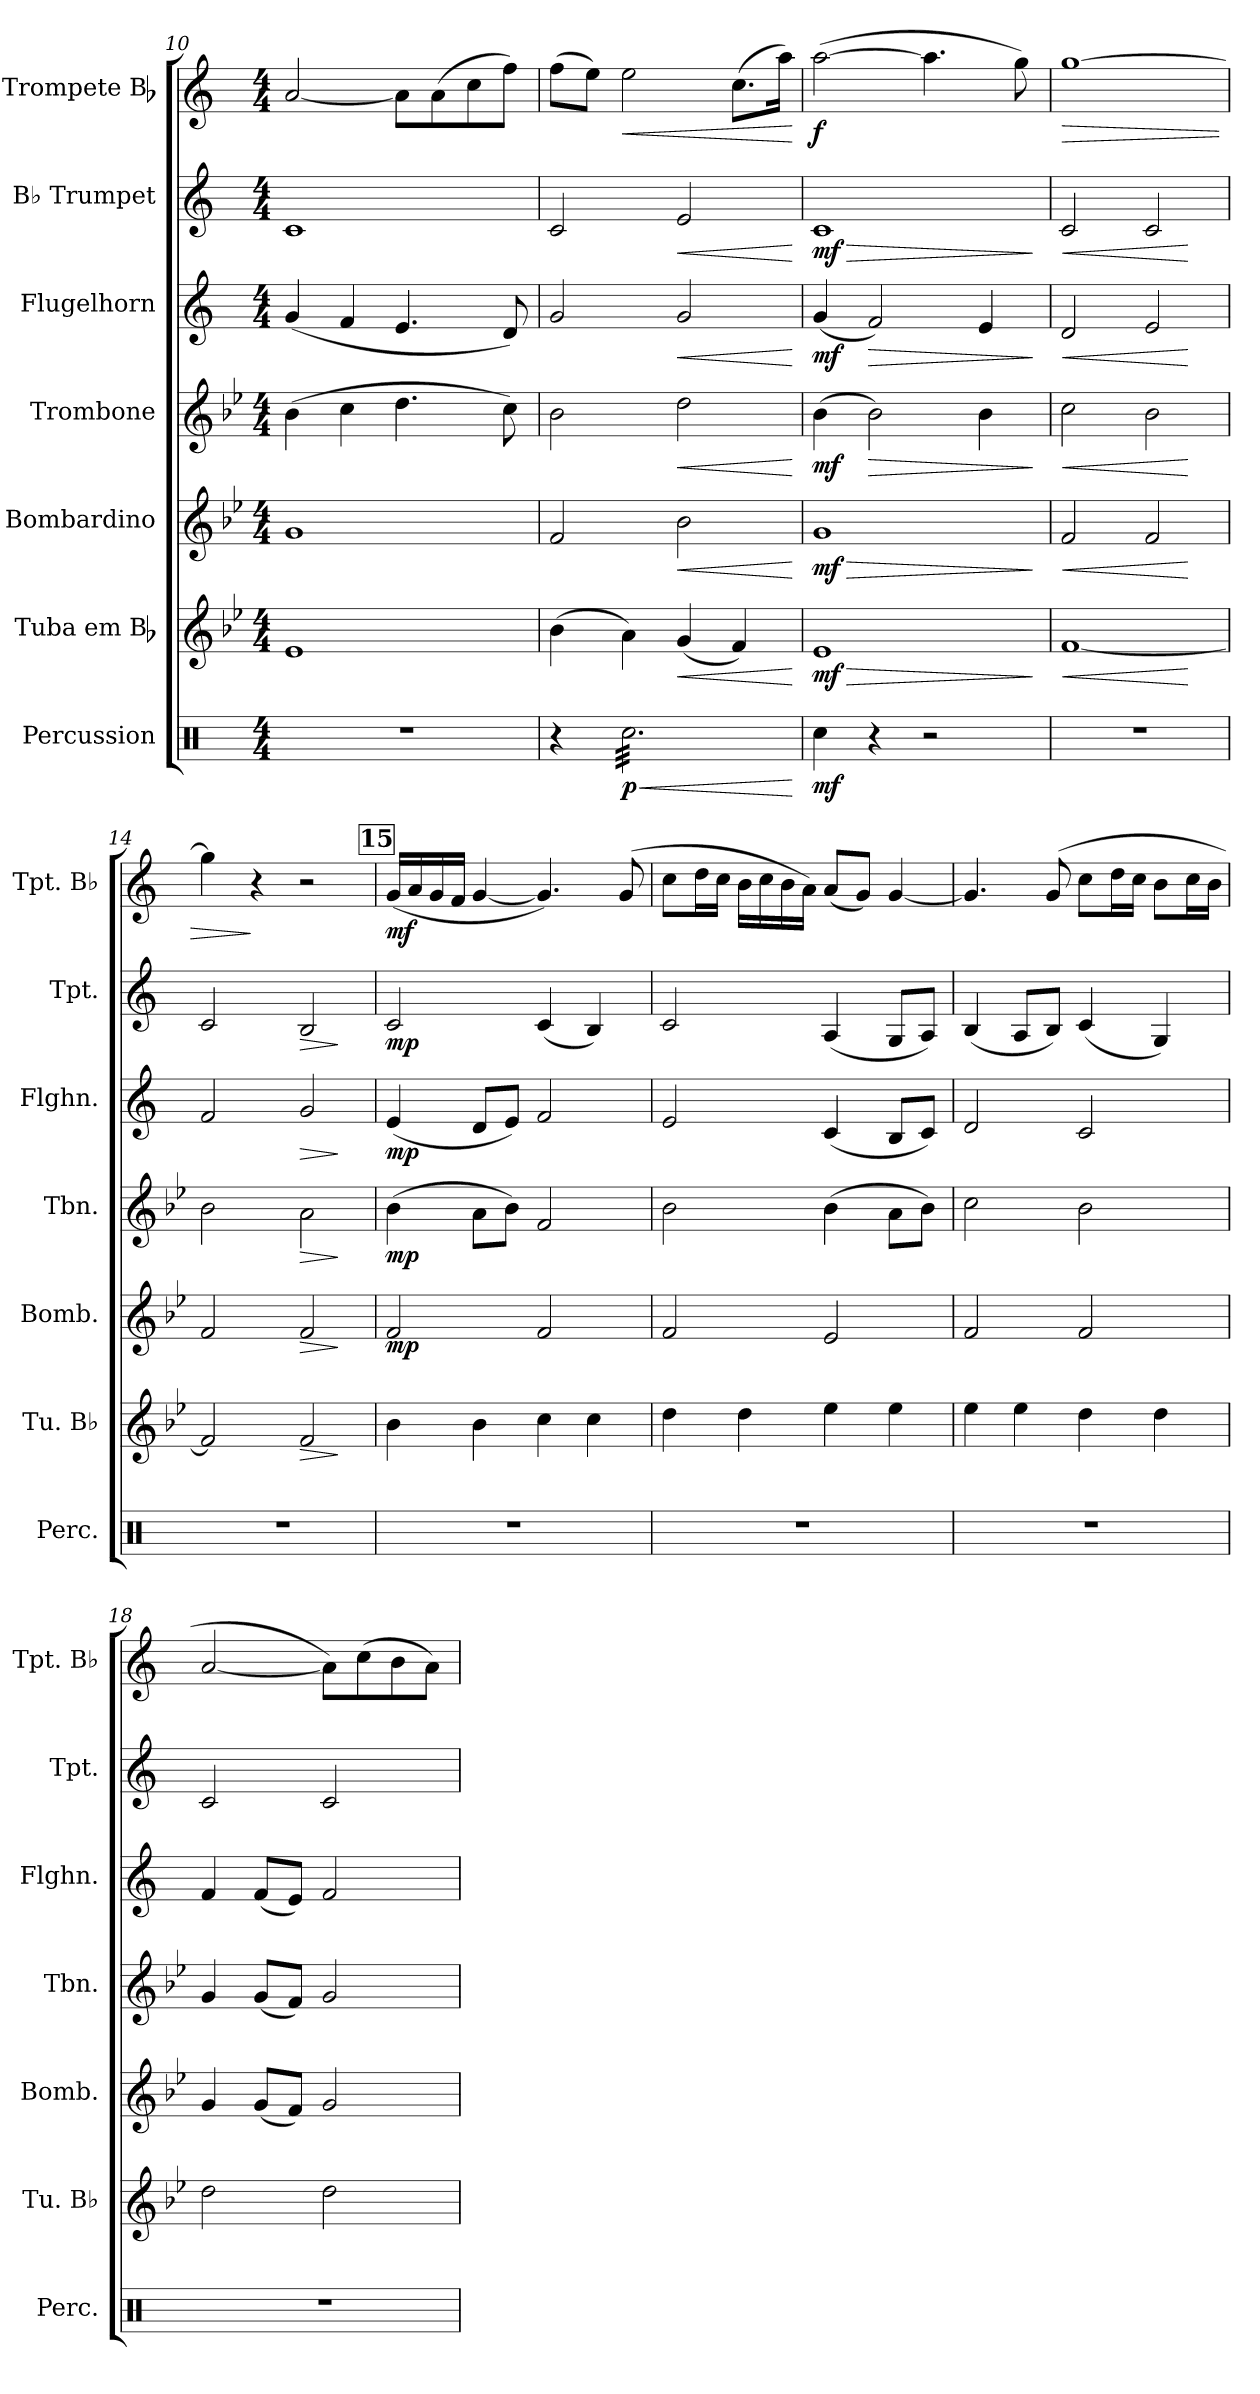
**kern	**dynam	**kern	**dynam	**kern	**dynam	**kern	**dynam	**kern	**dynam	**kern	**dynam	**kern	**dynam
*part7	*part7	*part6	*part6	*part5	*part5	*part4	*part4	*part3	*part3	*part2	*part2	*part1	*part1
*staff7	*staff7	*staff6	*staff6	*staff5	*staff5	*staff4	*staff4	*staff3	*staff3	*staff2	*staff2	*staff1	*staff1
*I"Percussion	*	*I"Tuba em Bb	*	*I"Bombardino	*	*I"Trombone	*	*I"Flugelhorn	*	*I"B♭ Trumpet	*	*I"Trompete Bb	*
*I'Perc.	*	*I'Tu. Bb	*	*I'Bomb.	*	*I'Tbn.	*	*I'Flghn.	*	*I'Tpt.	*	*I'Tpt. Bb	*
*clefX	*	*clefG2	*	*clefG2	*	*clefG2	*	*clefG2	*	*clefG2	*	*clefG2	*
*	*	*ITrd15c26	*	*ITrd8c14	*	*ITrd8c14	*	*ITrd1c2	*	*ITrd1c2	*	*ITrd1c2	*
*k[]	*	*k[b-e-]	*	*k[b-e-]	*	*k[b-e-]	*	*k[b-e-]	*	*k[b-e-]	*	*k[b-e-]	*
*M4/4	*	*M4/4	*	*M4/4	*	*M4/4	*	*M4/4	*	*M4/4	*	*M4/4	*
=10	=10	=10	=10	=10	=10	=10	=10	=10	=10	=10	=10	=10	=10
1r	.	1EE-	.	1G	.	(4B-\	.	(4f/	.	1B-	.	[2g/	.
.	.	.	.	.	.	4c\	.	4e-/	.	.	.	.	.
.	.	.	.	.	.	4.d\	.	4.d/	.	.	.	8g\L]	.
.	.	.	.	.	.	.	.	.	.	.	.	(8g\	.
.	.	.	.	.	.	.	.	.	.	.	.	8b-\	.
.	.	.	.	.	.	8c\)	.	8c/)	.	.	.	8ee-\J)	.
=11	=11	=11	=11	=11	=11	=11	=11	=11	=11	=11	=11	=11	=11
4r	.	(4BB-\	.	2F/	.	2B-\	.	2f/	.	2B-/	.	(8ee-\L	.
.	.	.	.	.	.	.	.	.	.	.	.	8dd\J)	.
!	!LO:HP:b	!	!	!	!	!	!	!	!	!	!	!	!LO:HP:b
!	!LO:DY:n=1:b	!	!	!	!	!	!	!	!	!	!	!	!
*tremolo	*	*	*	*	*	*	*	*	*	*	*	*	*
(32Rcc\LLL	< p	4AA\)	.	.	.	.	.	.	.	.	.	2dd\	<
(32Rcc\	.	.	.	.	.	.	.	.	.	.	.	.	.
(32Rcc\	.	.	.	.	.	.	.	.	.	.	.	.	.
(32Rcc\	.	.	.	.	.	.	.	.	.	.	.	.	.
(32Rcc\	.	.	.	.	.	.	.	.	.	.	.	.	.
(32Rcc\	.	.	.	.	.	.	.	.	.	.	.	.	.
(32Rcc\	.	.	.	.	.	.	.	.	.	.	.	.	.
(32Rcc\	.	.	.	.	.	.	.	.	.	.	.	.	.
!	!	!	!LO:HP:b	!	!LO:HP:b	!	!LO:HP:b	!	!LO:HP:b	!	!LO:HP:b	!	!
(32Rcc\	.	(4GG/	<	2B-\	<	2d\	<	2f/	<	2d/	<	.	.
(32Rcc\	.	.	.	.	.	.	.	.	.	.	.	.	.
(32Rcc\	.	.	.	.	.	.	.	.	.	.	.	.	.
(32Rcc\	.	.	.	.	.	.	.	.	.	.	.	.	.
(32Rcc\	.	.	.	.	.	.	.	.	.	.	.	.	.
(32Rcc\	.	.	.	.	.	.	.	.	.	.	.	.	.
(32Rcc\	.	.	.	.	.	.	.	.	.	.	.	.	.
(32Rcc\	.	.	.	.	.	.	.	.	.	.	.	.	.
(32Rcc\	.	4FF/)	.	.	.	.	.	.	.	.	.	(8.b-\L	.
(32Rcc\	.	.	.	.	.	.	.	.	.	.	.	.	.
(32Rcc\	.	.	.	.	.	.	.	.	.	.	.	.	.
(32Rcc\	.	.	.	.	.	.	.	.	.	.	.	.	.
(32Rcc\	.	.	.	.	.	.	.	.	.	.	.	.	.
(32Rcc\	.	.	.	.	.	.	.	.	.	.	.	.	.
(32Rcc\	.	.	.	.	.	.	.	.	.	.	.	16gg\Jk)	.
(32Rcc\JJJ	.	.	.	.	.	.	.	.	.	.	.	.	.
*Xtremolo	*	*	*	*	*	*	*	*	*	*	*	*	*
.	[	.	[	.	[	.	[	.	[	.	[	.	[
=12	=12	=12	=12	=12	=12	=12	=12	=12	=12	=12	=12	=12	=12
!	!LO:DY:b	!	!LO:HP:b	!	!LO:HP:b	!	!	!	!	!	!LO:HP:b	!	!
!	!	!	!LO:DY:n=1:b	!	!LO:DY:n=1:b	!	!LO:DY:b	!	!LO:DY:b	!	!LO:DY:n=1:b	!	!LO:DY:b
4Rcc\)	mf	1EE-	> mf	1G	> mf	(4B-\	mf	(4f/	mf	1B-	> mf	([2gg\	f
!	!	!	!	!	!	!	!LO:HP:b	!	!LO:HP:b	!	!	!	!
4r	.	.	.	.	.	2B-\)	>	2e-/)	>	.	.	.	.
2r	.	.	.	.	.	.	.	.	.	.	.	4.gg\]	.
.	.	.	.	.	.	4B-\	.	4d/	.	.	.	.	.
.	.	.	.	.	.	.	.	.	.	.	.	8ff\)	.
.	.	.	]	.	]	.	]	.	]	.	]	.	.
=13	=13	=13	=13	=13	=13	=13	=13	=13	=13	=13	=13	=13	=13
!	!	!	!LO:HP:b	!	!LO:HP:b	!	!LO:HP:b	!	!LO:HP:b	!	!LO:HP:b	!	!LO:HP:b
1r	.	[1FF	<	2F/	<	2c\	<	2c/	<	2B-/	<	[1ff	>
.	.	.	.	2F/	.	2B-\	.	2d/	.	2B-/	.	.	.
.	.	.	[	.	[	.	[	.	[	.	[	.	.
=14	=14	=14	=14	=14	=14	=14	=14	=14	=14	=14	=14	=14	=14
1r	.	2FF/]	.	2F/	.	2B-\	.	2e-/	.	2B-/	.	4ff\]	.
.	.	.	.	.	.	.	.	.	.	.	.	4r	]
!	!	!	!LO:HP:b	!	!LO:HP:b	!	!LO:HP:b	!	!LO:HP:b	!	!LO:HP:b	!	!
.	.	2FF/	>	2F/	>	2A\	>	2f/	>	2A/	>	2r	.
.	.	.	]	.	]	.	]	.	]	.	]	.	.
!!LO:REH:place=s1:a:B:fs=13:t=15
=15	=15	=15	=15	=15	=15	=15	=15	=15	=15	=15	=15	=15	=15
!	!	!	!LO:DY:b	!	!LO:DY:b	!	!LO:DY:b	!	!LO:DY:b	!	!LO:DY:b	!	!LO:DY:b
1r	.	4BB-\	other-dynamics	2F/	mp	(4B-\	mp	(4d/	mp	2B-/	mp	(16f/LL	mf
.	.	.	.	.	.	.	.	.	.	.	.	16g/	.
.	.	.	.	.	.	.	.	.	.	.	.	16f/	.
.	.	.	.	.	.	.	.	.	.	.	.	16e-/JJ	.
.	.	4BB-\	.	.	.	8A\L	.	8c/L	.	.	.	[4f/	.
.	.	.	.	.	.	8B-\J)	.	8d/J)	.	.	.	.	.
.	.	4C\	.	2F/	.	2F/	.	2e-/	.	(4B-/	.	4.f/])	.
.	.	4C\	.	.	.	.	.	.	.	4A/)	.	.	.
.	.	.	.	.	.	.	.	.	.	.	.	(>8f/	.
!!LO:PB:g=z
=16	=16	=16	=16	=16	=16	=16	=16	=16	=16	=16	=16	=16	=16
1r	.	4D\	.	2F/	.	2B-\	.	2d/	.	2B-/	.	8b-\L	.
.	.	.	.	.	.	.	.	.	.	.	.	16cc\L	.
.	.	.	.	.	.	.	.	.	.	.	.	16b-\JJ	.
.	.	4D\	.	.	.	.	.	.	.	.	.	16a\LL	.
.	.	.	.	.	.	.	.	.	.	.	.	16b-\	.
.	.	.	.	.	.	.	.	.	.	.	.	16a\	.
.	.	.	.	.	.	.	.	.	.	.	.	16g\JJ)	.
.	.	4E-\	.	2E-/	.	(4B-\	.	(4B-/	.	(4G/	.	(8g/L	.
.	.	.	.	.	.	.	.	.	.	.	.	8f/J)	.
.	.	4E-\	.	.	.	8A\L	.	8A/L	.	8F/L	.	[4f/	.
.	.	.	.	.	.	8B-\J)	.	8B-/J)	.	8G/J)	.	.	.
=17	=17	=17	=17	=17	=17	=17	=17	=17	=17	=17	=17	=17	=17
1r	.	4E-\	.	2F/	.	2c\	.	2c/	.	(4A/	.	4.f/]	.
.	.	4E-\	.	.	.	.	.	.	.	8G/L	.	.	.
.	.	.	.	.	.	.	.	.	.	8A/J)	.	(8f/	.
.	.	4D\	.	2F/	.	2B-\	.	2B-/	.	(4B-/	.	8b-\L	.
.	.	.	.	.	.	.	.	.	.	.	.	16cc\L	.
.	.	.	.	.	.	.	.	.	.	.	.	16b-\JJ	.
.	.	4D\	.	.	.	.	.	.	.	4F/)	.	8a\L	.
.	.	.	.	.	.	.	.	.	.	.	.	16b-\L	.
.	.	.	.	.	.	.	.	.	.	.	.	16a\JJ	.
=18	=18	=18	=18	=18	=18	=18	=18	=18	=18	=18	=18	=18	=18
1r	.	2D\	.	4G/	.	4G/	.	4e-/	.	2B-/	.	[2g/	.
.	.	.	.	(8G/L	.	(8G/L	.	(8e-/L	.	.	.	.	.
.	.	.	.	8F/J)	.	8F/J)	.	8d/J)	.	.	.	.	.
.	.	2D\	.	2G/	.	2G/	.	2e-/	.	2B-/	.	8g\L])	.
.	.	.	.	.	.	.	.	.	.	.	.	(8b-\	.
.	.	.	.	.	.	.	.	.	.	.	.	8a\	.
.	.	.	.	.	.	.	.	.	.	.	.	8g\J)	.
=	=	=	=	=	=	=	=	=	=	=	=	=	=
*-	*-	*-	*-	*-	*-	*-	*-	*-	*-	*-	*-	*-	*-
